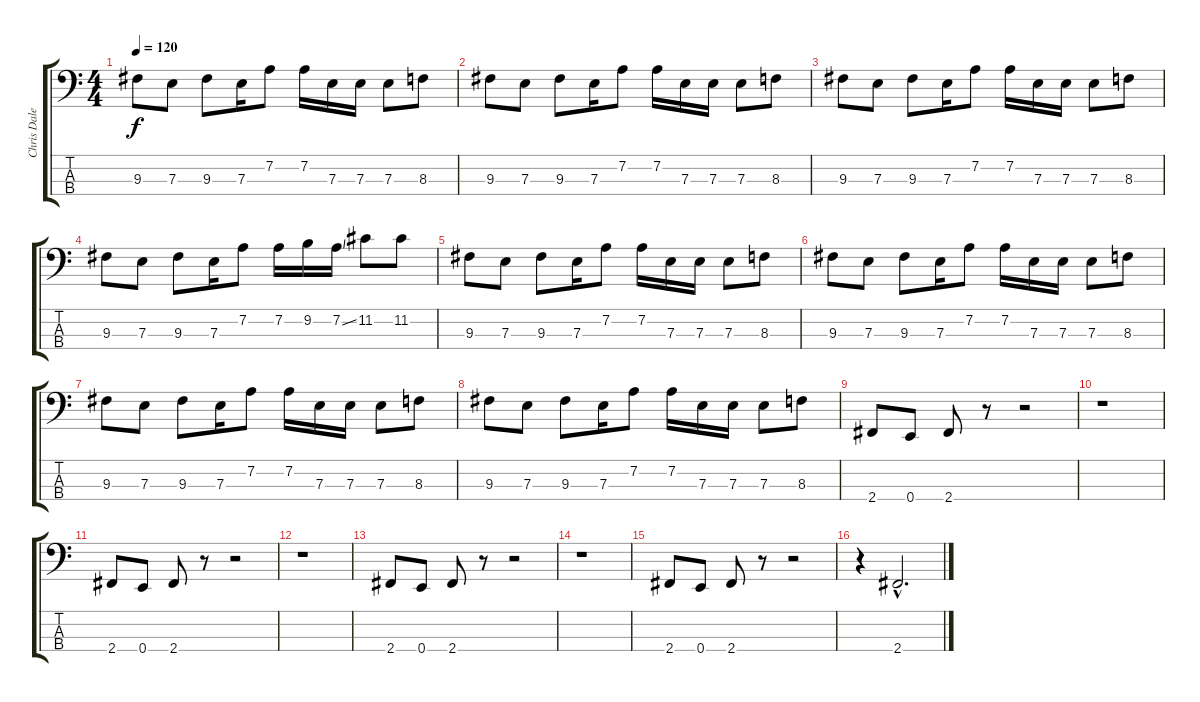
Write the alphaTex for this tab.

\track ("Chris Dale (Bass)" "Chris Dale") {instrument electricbasspick}
\staff {score tabs}
\tuning (G2 D2 A1 E1) {hide}
\ts (4 4)
\tempo 120
\clef f4
\ks c
9.3.8{dy f} 7.3.8 9.3.8 7.3.16 7.2.8 7.2.16 7.3.16 7.3.16 7.3.8 8.3.8 |
9.3.8 7.3.8 9.3.8 7.3.16 7.2.8 7.2.16 7.3.16 7.3.16 7.3.8 8.3.8 |
9.3.8 7.3.8 9.3.8 7.3.16 7.2.8 7.2.16 7.3.16 7.3.16 7.3.8 8.3.8 |
9.3.8 7.3.8 9.3.8 7.3.16 7.2.8 7.2.16 9.2.16 7.2{ss}.16 11.2.8 11.2.8 |
9.3.8 7.3.8 9.3.8 7.3.16 7.2.8 7.2.16 7.3.16 7.3.16 7.3.8 8.3.8 |
9.3.8 7.3.8 9.3.8 7.3.16 7.2.8 7.2.16 7.3.16 7.3.16 7.3.8 8.3.8 |
9.3.8 7.3.8 9.3.8 7.3.16 7.2.8 7.2.16 7.3.16 7.3.16 7.3.8 8.3.8 |
9.3.8 7.3.8 9.3.8 7.3.16 7.2.8 7.2.16 7.3.16 7.3.16 7.3.8 8.3.8 |
2.4.8 0.4.8 2.4.8 r.8 r.2 |
r.1 |
2.4.8 0.4.8 2.4.8 r.8 r.2 |
r.1 |
2.4.8 0.4.8 2.4.8 r.8 r.2 |
r.1 |
2.4.8 0.4.8 2.4.8 r.8 r.2 |
r.4 2.4{hac}.2{d}
